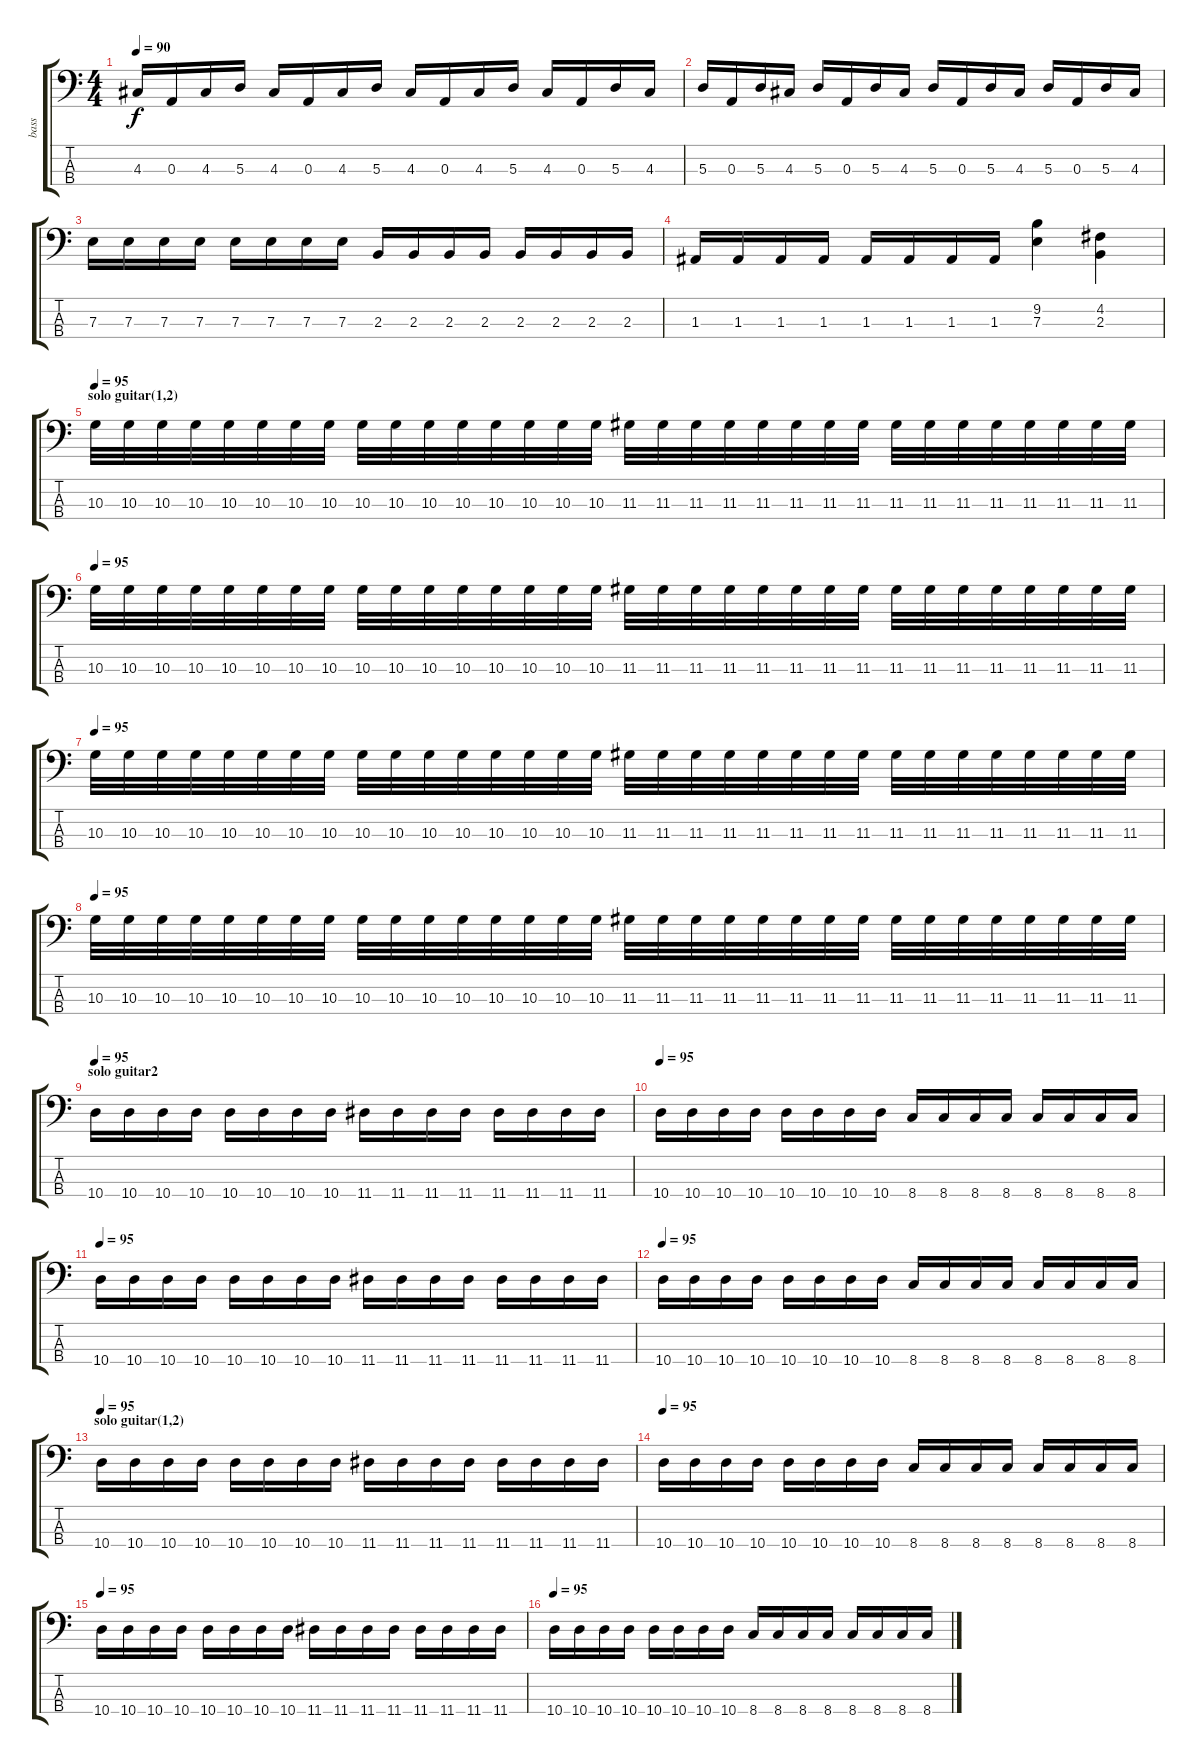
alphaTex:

\track ("bass" "bass") {instrument electricbasspick}
\staff {score tabs}
\tuning (G2 D2 A1 E1) {hide}
\ts (4 4)
\tempo 90
\clef f4
\ks c
4.3.16{dy f} 0.3.16 4.3.16 5.3.16 4.3.16 0.3.16 4.3.16 5.3.16 4.3.16 0.3.16 4.3.16 5.3.16 4.3.16 0.3.16 5.3.16 4.3.16 |
5.3.16 0.3.16 5.3.16 4.3.16 5.3.16 0.3.16 5.3.16 4.3.16 5.3.16 0.3.16 5.3.16 4.3.16 5.3.16 0.3.16 5.3.16 4.3.16 |
7.3.16 7.3.16 7.3.16 7.3.16 7.3.16 7.3.16 7.3.16 7.3.16 2.3.16 2.3.16 2.3.16 2.3.16 2.3.16 2.3.16 2.3.16 2.3.16 |
1.3.16 1.3.16 1.3.16 1.3.16 1.3.16 1.3.16 1.3.16 1.3.16 (9.2 7.3).4 (4.2 2.3).4 |
\section ("" "solo guitar(1,2)")
\tempo 95
10.3.32 10.3.32 10.3.32 10.3.32 10.3.32 10.3.32 10.3.32 10.3.32 10.3.32 10.3.32 10.3.32 10.3.32 10.3.32 10.3.32 10.3.32 10.3.32 11.3.32 11.3.32 11.3.32 11.3.32 11.3.32 11.3.32 11.3.32 11.3.32 11.3.32 11.3.32 11.3.32 11.3.32 11.3.32 11.3.32 11.3.32 11.3.32 |
\tempo 95
10.3.32 10.3.32 10.3.32 10.3.32 10.3.32 10.3.32 10.3.32 10.3.32 10.3.32 10.3.32 10.3.32 10.3.32 10.3.32 10.3.32 10.3.32 10.3.32 11.3.32 11.3.32 11.3.32 11.3.32 11.3.32 11.3.32 11.3.32 11.3.32 11.3.32 11.3.32 11.3.32 11.3.32 11.3.32 11.3.32 11.3.32 11.3.32 |
\tempo 95
10.3.32 10.3.32 10.3.32 10.3.32 10.3.32 10.3.32 10.3.32 10.3.32 10.3.32 10.3.32 10.3.32 10.3.32 10.3.32 10.3.32 10.3.32 10.3.32 11.3.32 11.3.32 11.3.32 11.3.32 11.3.32 11.3.32 11.3.32 11.3.32 11.3.32 11.3.32 11.3.32 11.3.32 11.3.32 11.3.32 11.3.32 11.3.32 |
\tempo 95
10.3.32 10.3.32 10.3.32 10.3.32 10.3.32 10.3.32 10.3.32 10.3.32 10.3.32 10.3.32 10.3.32 10.3.32 10.3.32 10.3.32 10.3.32 10.3.32 11.3.32 11.3.32 11.3.32 11.3.32 11.3.32 11.3.32 11.3.32 11.3.32 11.3.32 11.3.32 11.3.32 11.3.32 11.3.32 11.3.32 11.3.32 11.3.32 |
\section ("" "solo guitar2")
\tempo 95
10.4.16 10.4.16 10.4.16 10.4.16 10.4.16 10.4.16 10.4.16 10.4.16 11.4.16 11.4.16 11.4.16 11.4.16 11.4.16 11.4.16 11.4.16 11.4.16 |
\tempo 95
10.4.16 10.4.16 10.4.16 10.4.16 10.4.16 10.4.16 10.4.16 10.4.16 8.4.16 8.4.16 8.4.16 8.4.16 8.4.16 8.4.16 8.4.16 8.4.16 |
\tempo 95
10.4.16 10.4.16 10.4.16 10.4.16 10.4.16 10.4.16 10.4.16 10.4.16 11.4.16 11.4.16 11.4.16 11.4.16 11.4.16 11.4.16 11.4.16 11.4.16 |
\tempo 95
10.4.16 10.4.16 10.4.16 10.4.16 10.4.16 10.4.16 10.4.16 10.4.16 8.4.16 8.4.16 8.4.16 8.4.16 8.4.16 8.4.16 8.4.16 8.4.16 |
\section ("" "solo guitar(1,2)")
\tempo 95
10.4.16 10.4.16 10.4.16 10.4.16 10.4.16 10.4.16 10.4.16 10.4.16 11.4.16 11.4.16 11.4.16 11.4.16 11.4.16 11.4.16 11.4.16 11.4.16 |
\tempo 95
10.4.16 10.4.16 10.4.16 10.4.16 10.4.16 10.4.16 10.4.16 10.4.16 8.4.16 8.4.16 8.4.16 8.4.16 8.4.16 8.4.16 8.4.16 8.4.16 |
\tempo 95
10.4.16 10.4.16 10.4.16 10.4.16 10.4.16 10.4.16 10.4.16 10.4.16 11.4.16 11.4.16 11.4.16 11.4.16 11.4.16 11.4.16 11.4.16 11.4.16 |
\tempo 95
10.4.16 10.4.16 10.4.16 10.4.16 10.4.16 10.4.16 10.4.16 10.4.16 8.4.16 8.4.16 8.4.16 8.4.16 8.4.16 8.4.16 8.4.16 8.4.16
